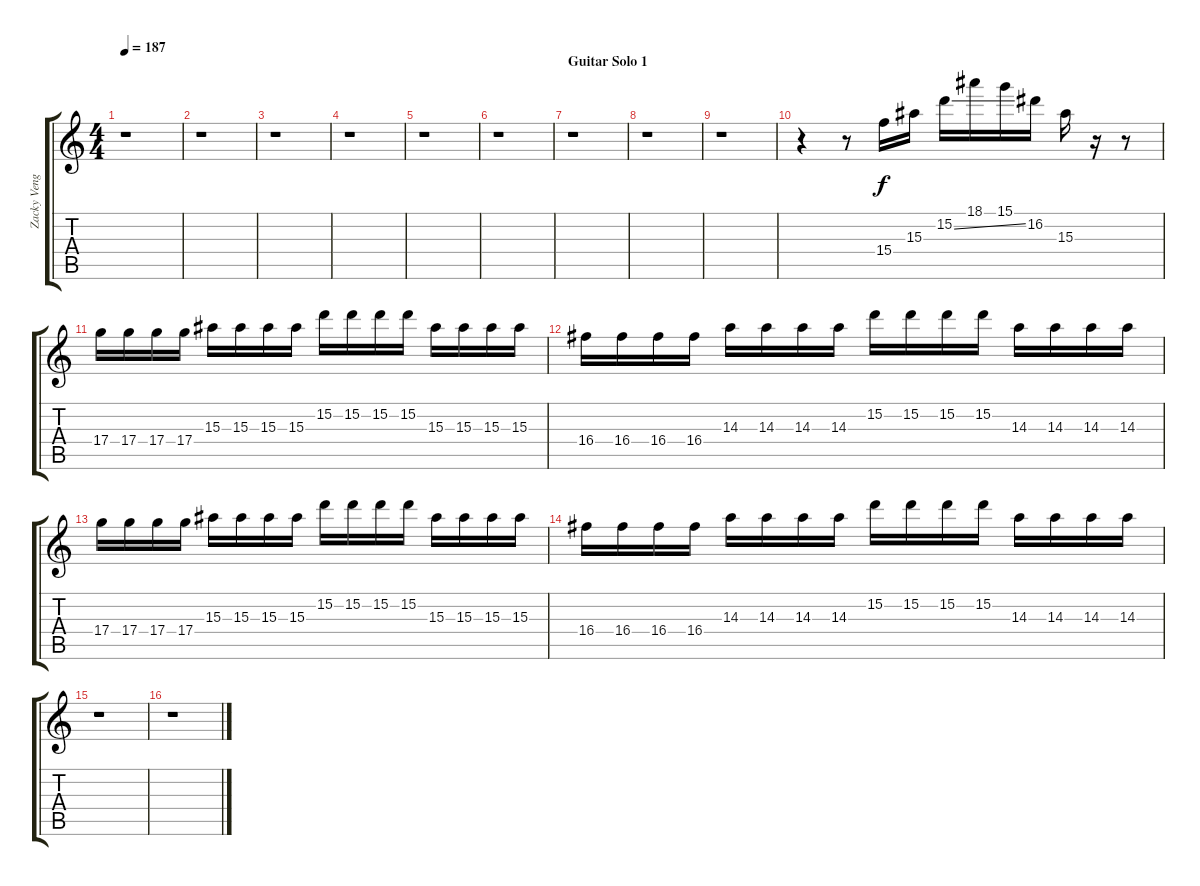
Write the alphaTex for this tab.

\track ("Zacky Vengeance (Pan-Solo)" "Zacky Veng") {instrument distortionguitar}
\staff {score tabs}
\tuning (E4 B3 G3 D3 A2 D2) {hide}
\ts (4 4)
\tempo 187
\clef g2
\ks c
r.1{dy f} |
r.1 |
r.1 |
r.1 |
r.1 |
r.1 |
\section ("" "Guitar Solo 1")
r.1 |
r.1 |
r.1 |
r.4 r.8 15.4.16 15.3.16 15.2{ss}.16 18.1.16 15.1.16 16.2.16 15.3.16 r.16 r.8 |
17.4.16 17.4.16 17.4.16 17.4.16 15.3.16 15.3.16 15.3.16 15.3.16 15.2.16 15.2.16 15.2.16 15.2.16 15.3.16 15.3.16 15.3.16 15.3.16 |
16.4.16 16.4.16 16.4.16 16.4.16 14.3.16 14.3.16 14.3.16 14.3.16 15.2.16 15.2.16 15.2.16 15.2.16 14.3.16 14.3.16 14.3.16 14.3.16 |
17.4.16 17.4.16 17.4.16 17.4.16 15.3.16 15.3.16 15.3.16 15.3.16 15.2.16 15.2.16 15.2.16 15.2.16 15.3.16 15.3.16 15.3.16 15.3.16 |
16.4.16 16.4.16 16.4.16 16.4.16 14.3.16 14.3.16 14.3.16 14.3.16 15.2.16 15.2.16 15.2.16 15.2.16 14.3.16 14.3.16 14.3.16 14.3.16 |
r.1 |
r.1
